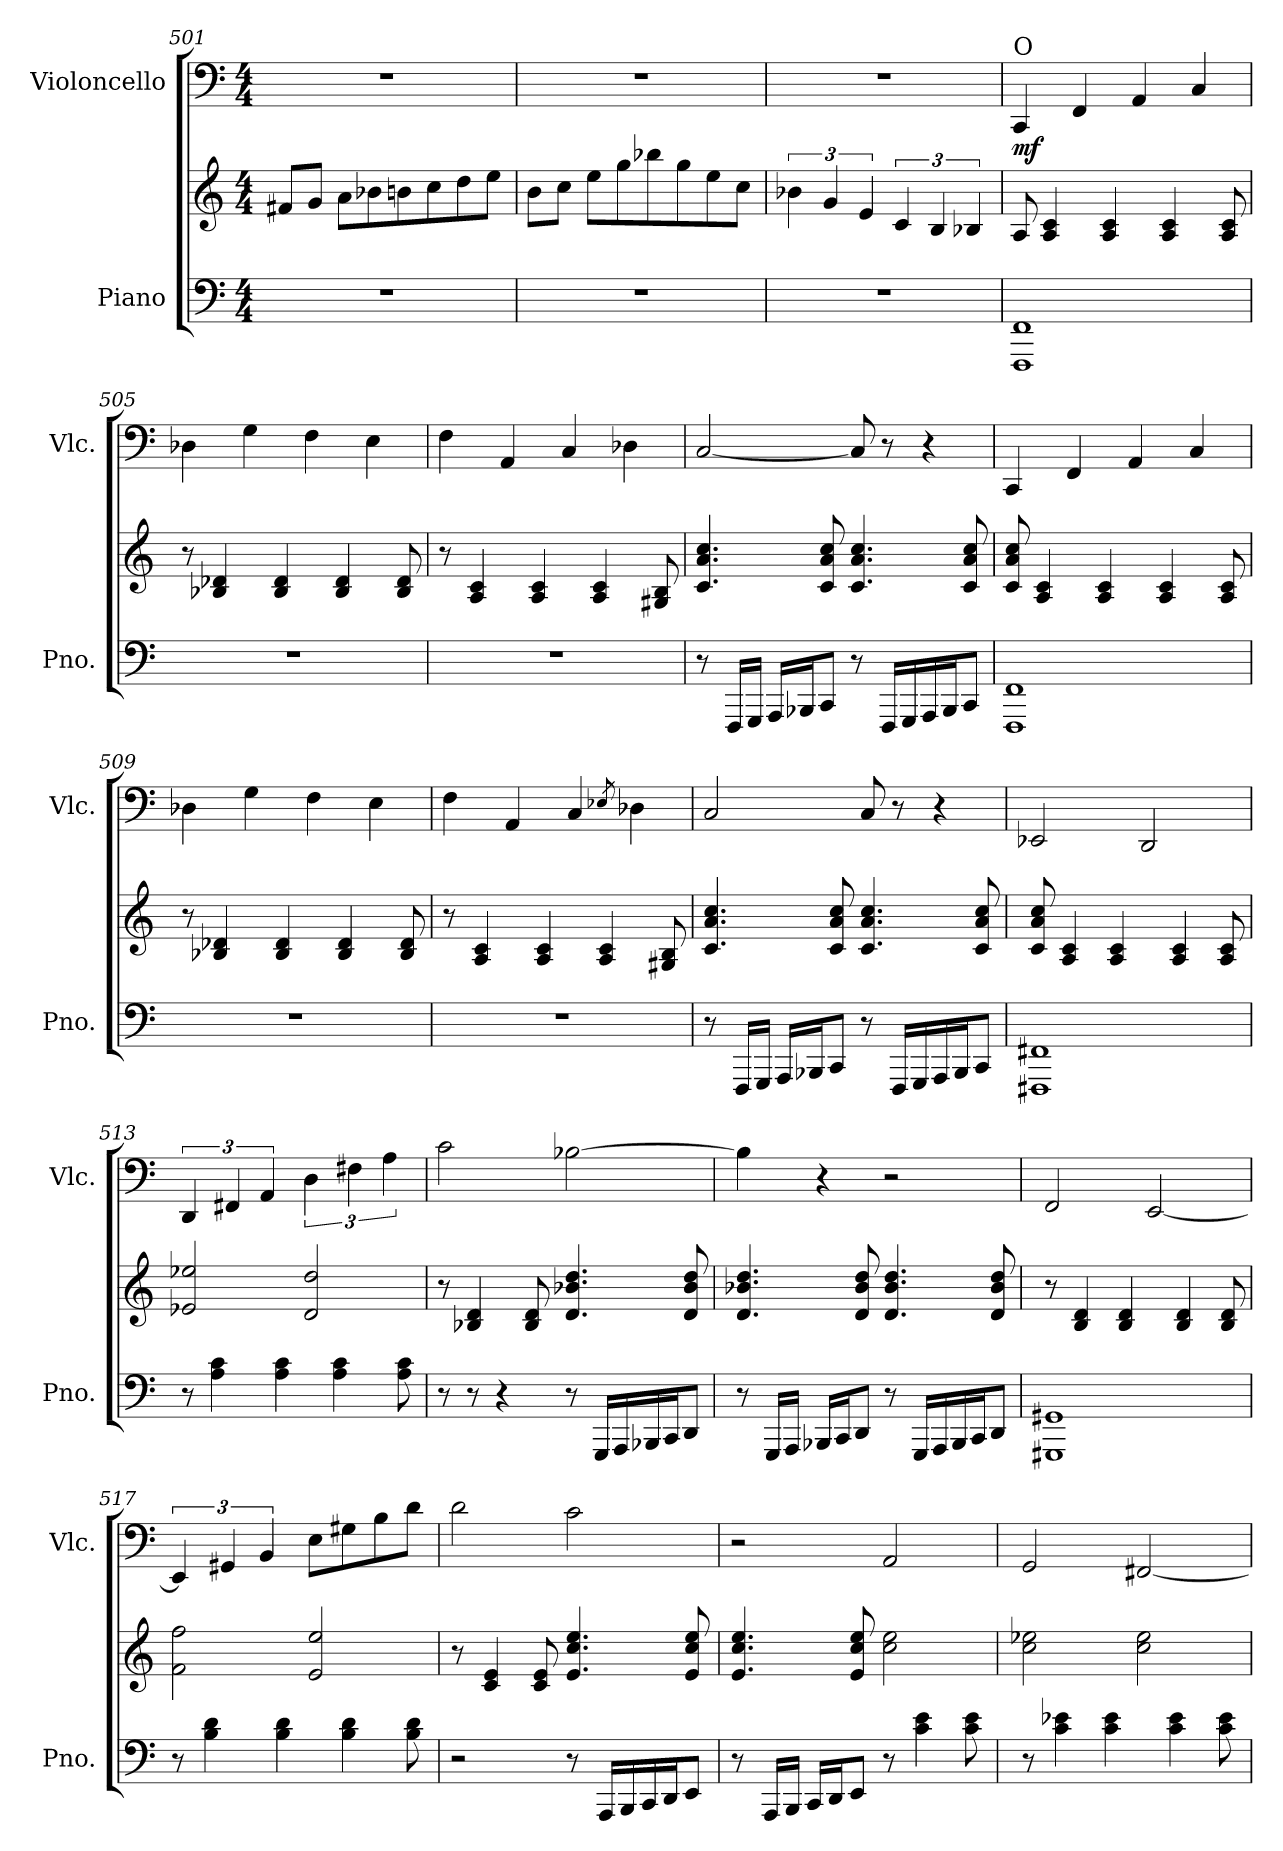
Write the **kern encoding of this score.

**kern	**kern	**kern	**dynam
*part2	*part2	*part1	*part1
*staff3	*staff2	*staff1	*staff1
*I"Piano	*	*I"Violoncello	*
*I'Pno.	*	*I'Vlc.	*
*clefF4	*clefG2	*clefF4	*
*k[]	*k[]	*k[]	*
*M4/4	*M4/4	*M4/4	*
=501	=501	=501	=501
1r	8f#X/L	1r	.
.	8g/J	.	.
.	8a\L	.	.
.	8b-X\	.	.
.	8bn\	.	.
.	8cc\	.	.
.	8dd\	.	.
.	8ee\J	.	.
=502	=502	=502	=502
1r	8b\L	1r	.
.	8cc\J	.	.
.	8ee\L	.	.
.	8gg\	.	.
.	8bb-X\	.	.
.	8gg\	.	.
.	8ee\	.	.
.	8cc\J	.	.
=503	=503	=503	=503
1r	6b-X\	1r	.
.	6g/	.	.
.	6e/	.	.
.	6c/	.	.
.	6B/	.	.
.	6B-X/	.	.
!!LO:LB:g=z
=504	=504	=504	=504
!	!	!LO:TX:a:t=O	!
!	!	!	!LO:DY:b
1FFF 1FF	8A/	4CC/	mf
.	4A/ 4c/	.	.
.	.	4FF/	.
.	4A/ 4c/	.	.
.	.	4AA/	.
.	4A/ 4c/	.	.
.	.	4C/	.
.	8A/ 8c/	.	.
=505	=505	=505	=505
1r	8r	4D-X\	.
.	4B-X/ 4d-X/	.	.
.	.	4G\	.
.	4B-/ 4d-/	.	.
.	.	4F\	.
.	4B-/ 4d-/	.	.
.	.	4E\	.
.	8B-/ 8d-/	.	.
=506	=506	=506	=506
1r	8r	4F\	.
.	4A/ 4c/	.	.
.	.	4AA/	.
.	4A/ 4c/	.	.
.	.	4C/	.
.	4A/ 4c/	.	.
.	.	4D-X\	.
.	8G#X/ 8B/	.	.
=507	=507	=507	=507
8r	4.c/ 4.a/ 4.cc/	[2C/	.
16FFF/LL	.	.	.
16GGG/JJ	.	.	.
16AAA/LL	.	.	.
16BBB-X/J	.	.	.
8CC/J	8c/ 8a/ 8cc/	.	.
8r	4.c/ 4.a/ 4.cc/	8C/]	.
16FFF/LL	.	8r	.
16GGG/	.	.	.
16AAA/	.	4r	.
16BBB-/J	.	.	.
8CC/J	8c/ 8a/ 8cc/	.	.
!!LO:LB:g=z
=508	=508	=508	=508
1FFF 1FF	8c/ 8a/ 8cc/	4CC/	.
.	4A/ 4c/	.	.
.	.	4FF/	.
.	4A/ 4c/	.	.
.	.	4AA/	.
.	4A/ 4c/	.	.
.	.	4C/	.
.	8A/ 8c/	.	.
=509	=509	=509	=509
1r	8r	4D-X\	.
.	4B-X/ 4d-X/	.	.
.	.	4G\	.
.	4B-/ 4d-/	.	.
.	.	4F\	.
.	4B-/ 4d-/	.	.
.	.	4E\	.
.	8B-/ 8d-/	.	.
=510	=510	=510	=510
1r	8r	4F\	.
.	4A/ 4c/	.	.
.	.	4AA/	.
.	4A/ 4c/	.	.
.	.	4C/	.
.	4A/ 4c/	.	.
.	.	8qE-X/	.
.	.	4D-X\	.
.	8G#X/ 8B/	.	.
=511	=511	=511	=511
8r	4.c/ 4.a/ 4.cc/	2C/	.
16FFF/LL	.	.	.
16GGG/JJ	.	.	.
16AAA/LL	.	.	.
16BBB-X/J	.	.	.
8CC/J	8c/ 8a/ 8cc/	.	.
8r	4.c/ 4.a/ 4.cc/	8C/	.
16FFF/LL	.	8r	.
16GGG/	.	.	.
16AAA/	.	4r	.
16BBB-/J	.	.	.
8CC/J	8c/ 8a/ 8cc/	.	.
!!LO:LB:g=z
=512	=512	=512	=512
1FFF#X 1FF#X	8c/ 8a/ 8cc/	2EE-X/	.
.	4A/ 4c/	.	.
.	4A/ 4c/	.	.
.	.	2DD/	.
.	4A/ 4c/	.	.
.	8A/ 8c/	.	.
=513	=513	=513	=513
8r	2e-X/ 2ee-X/	6DD/	.
4A\ 4c\	.	.	.
.	.	6FF#X/	.
.	.	6AA/	.
4A\ 4c\	.	.	.
.	2d/ 2dd/	6D\	.
4A\ 4c\	.	.	.
.	.	6F#X\	.
.	.	6A\	.
8A\ 8c\	.	.	.
=514	=514	=514	=514
8r	8r	2c\	.
8r	4B-X/ 4d/	.	.
4r	.	.	.
.	8B-/ 8d/	.	.
8r	4.d/ 4.b-X/ 4.dd/	[2B-X\	.
16GGG/LL	.	.	.
16AAA/	.	.	.
16BBB-X/	.	.	.
16CC/J	.	.	.
8DD/J	8d/ 8b-/ 8dd/	.	.
=515	=515	=515	=515
8r	4.d/ 4.b-X/ 4.dd/	4B-\]	.
16GGG/LL	.	.	.
16AAA/JJ	.	.	.
16BBB-X/LL	.	4r	.
16CC/J	.	.	.
8DD/J	8d/ 8b-/ 8dd/	.	.
8r	4.d/ 4.b-/ 4.dd/	2r	.
16GGG/LL	.	.	.
16AAA/	.	.	.
16BBB-/	.	.	.
16CC/J	.	.	.
8DD/J	8d/ 8b-/ 8dd/	.	.
!!LO:PB:g=z
=516	=516	=516	=516
1GGG#X 1GG#X	8r	2FF/	.
.	4B/ 4d/	.	.
.	4B/ 4d/	.	.
.	.	[2EE/	.
.	4B/ 4d/	.	.
.	8B/ 8d/	.	.
=517	=517	=517	=517
8r	2f\ 2ff\	6EE/]	.
4B\ 4d\	.	.	.
.	.	6GG#X/	.
.	.	6BB/	.
4B\ 4d\	.	.	.
.	2e/ 2ee/	8E\L	.
4B\ 4d\	.	8G#X\	.
.	.	8B\	.
8B\ 8d\	.	8d\J	.
=518	=518	=518	=518
2r	8r	2d\	.
.	4c/ 4e/	.	.
.	8c/ 8e/	.	.
8r	4.e/ 4.cc/ 4.ee/	2c\	.
16AAA/LL	.	.	.
16BBB/	.	.	.
16CC/	.	.	.
16DD/J	.	.	.
8EE/J	8e/ 8cc/ 8ee/	.	.
=519	=519	=519	=519
8r	4.e/ 4.cc/ 4.ee/	2r	.
16AAA/LL	.	.	.
16BBB/JJ	.	.	.
16CC/LL	.	.	.
16DD/J	.	.	.
8EE/J	8e/ 8cc/ 8ee/	.	.
8r	2cc\ 2ee\	2AA/	.
4c\ 4e\	.	.	.
8c\ 8e\	.	.	.
=520	=520	=520	=520
8r	2cc\ 2ee-X\	2GG/	.
4c\ 4e-X\	.	.	.
4c\ 4e-\	.	.	.
.	2cc\ 2ee-\	[2FF#X/	.
4c\ 4e-\	.	.	.
8c\ 8e-\	.	.	.
=	=	=	=
*-	*-	*-	*-
